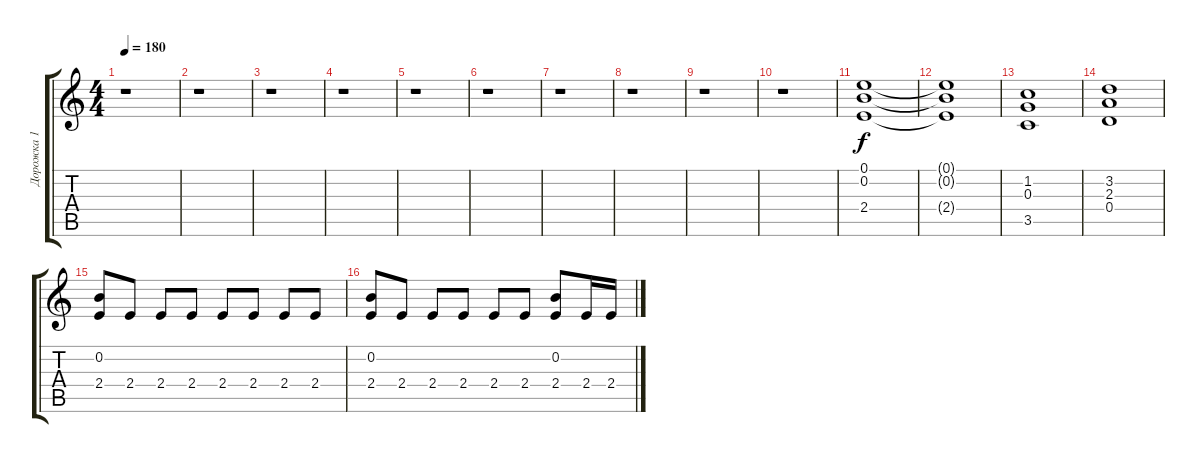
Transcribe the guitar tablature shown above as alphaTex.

\track ("Дорожка 1" "Дорожка 1") {instrument distortionguitar}
\staff {score tabs}
\tuning (E4 B3 G3 D3 A2 E2) {hide}
\ts (4 4)
\tempo 180
\clef g2
\ks c
r.1{dy f} |
r.1 |
r.1 |
r.1 |
r.1 |
r.1 |
r.1 |
r.1 |
r.1 |
r.1 |
(0.1 0.2 2.4).1 |
(0.1{t} 0.2{t} 2.4{t}).1 |
(1.2 0.3 3.5).1 |
(3.2 2.3 0.4).1 |
(0.2 2.4).8 2.4.8 2.4.8 2.4.8 2.4.8 2.4.8 2.4.8 2.4.8 |
(0.2 2.4).8 2.4.8 2.4.8 2.4.8 2.4.8 2.4.8 (0.2 2.4).8 2.4.16 2.4.16
